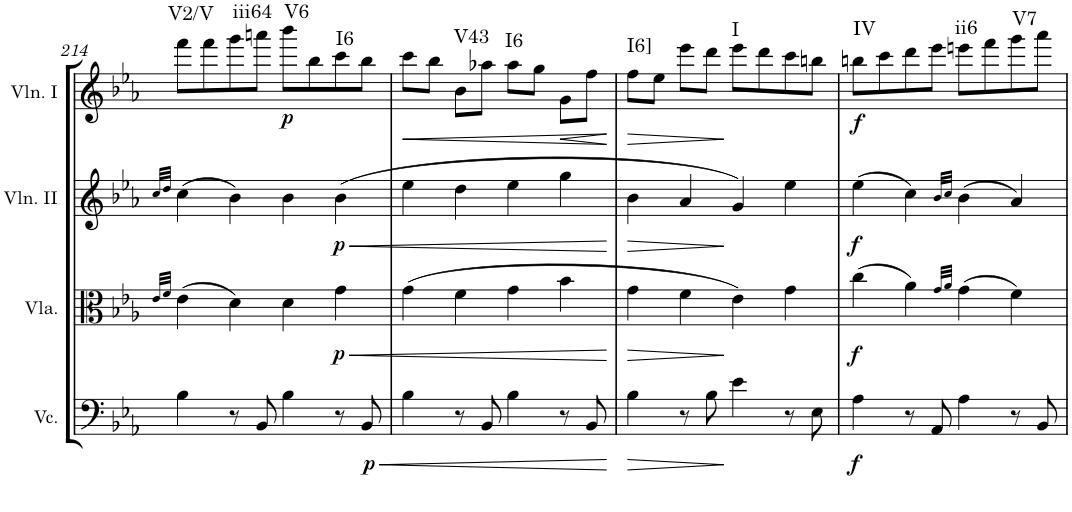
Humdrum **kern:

**kern	**dynam	**kern	**dynam	**kern	**dynam	**kern	**dynam	**harte
*part4	*part4	*part3	*part3	*part2	*part2	*part1	*part1	*part1
*staff4	*staff4	*staff3	*staff3	*staff2	*staff2	*staff1	*staff1	*
*I"Violoncello	*	*I"Viola	*	*I"Violin II	*	*I"Violin I	*	*
*I'Vc.	*	*I'Vla.	*	*I'Vln. II	*	*I'Vln. I	*	*
!!LO:PB:g=z
*clefF4	*	*clefC3	*	*clefG2	*	*clefG2	*	*
*k[b-e-a-]	*	*k[b-e-a-]	*	*k[b-e-a-]	*	*k[b-e-a-]	*	*
*M2/2	*	*M2/2	*	*M2/2	*	*M2/2	*	*
*met(c|)	*	*met(c|)	*	*met(c|)	*	*met(c|)	*	*
=214	=214	=214	=214	=214	=214	=214	=214	=214
.	.	32qe-/LLL	.	32qcc/LLL	.	.	.	.
.	.	32qf/JJJ	.	32qdd/JJJ	.	.	.	.
!	!	!	!	!	!	!	!	!LO:H:kt=V2/V
4B-\	.	(4e-\	.	(4cc\	.	8fff\L	.	N
.	.	.	.	.	.	8fff\	.	.
!	!	!	!	!	!	!	!	!LO:H:kt=iii64
8r	.	4d\)	.	4b-\)	.	8ggg\	.	N
8BB-/	.	.	.	.	.	8aaan\J	.	.
!	!	!	!	!	!	!	!LO:DY:b	!LO:H:kt=V6
4B-\	.	4d\	.	4b-\	.	8bbb-\L	p	N
.	.	.	.	.	.	8bb-\	.	.
!	!	!	!LO:HP:b	!	!LO:HP:b	!	!	!
!	!	!	!LO:DY:n=1:b	!	!LO:DY:n=1:b	!	!	!LO:H:kt=I6
8r	.	4g\	< p	(4b-\	< p	8ccc\	.	N
!	!LO:HP:b	!	!	!	!	!	!	!
!	!LO:DY:n=1:b	!	!	!	!	!	!	!
8BB-/	< p	.	.	.	.	8bb-\J	.	.
=215	=215	=215	=215	=215	=215	=215	=215	=215
!	!	!	!	!	!	!	!LO:HP:b	!
4B-\	.	(4g\	.	4ee-\	.	8ccc\L	<	.
.	.	.	.	.	.	8bb-\J	.	.
!	!	!	!	!	!	!	!	!LO:H:kt=V43
8r	.	4f\	.	4dd\	.	8b-\L	.	N
8BB-/	.	.	.	.	.	8aa-X\J	.	.
!	!	!	!	!	!	!	!	!LO:H:kt=I6
4B-\	.	4g\	.	4ee-\	.	8aa-\L	.	N
.	.	.	.	.	.	8gg\J	.	.
!	!	!	!	!	!	!	!LO:HP:b	!
8r	.	4b-\	.	4gg\	.	8g\L	<	.
8BB-/	.	.	.	.	.	8ff\J	.	.
.	[	.	[	.	[	.	[ [	.
=216	=216	=216	=216	=216	=216	=216	=216	=216
!	!LO:HP:b	!	!LO:HP:b	!	!LO:HP:b	!	!LO:HP:b	!LO:H:kt=I6]
4B-\	>	4g\	>	4b-\	>	8ff\L	>	N
.	.	.	.	.	.	8ee-\J	.	.
8r	.	4f\	.	4a-/	.	8eee-\L	.	.
8B-\	.	.	.	.	.	8ddd\J	.	.
!	!	!	!	!	!	!	!	!LO:H:kt=I
4e-\	]	4e-\)	]	4g/)	]	8eee-\L	]	N
.	.	.	.	.	.	8ddd\	.	.
8r	.	4g\	.	4ee-\	.	8ccc\	.	.
8E-\	.	.	.	.	.	8bbn\J	.	.
=217	=217	=217	=217	=217	=217	=217	=217	=217
!	!LO:DY:b	!	!LO:DY:b	!	!LO:DY:b	!	!LO:DY:b	!LO:H:kt=IV
4A-\	f	(4cc\	f	(4ee-\	f	8bbn\L	f	N
.	.	.	.	.	.	8ccc\	.	.
8r	.	4a-\)	.	4cc\)	.	8ddd\	.	.
8AA-/	.	.	.	.	.	8eee-\J	.	.
.	.	32qg/LLL	.	32qb-/LLL	.	.	.	.
.	.	32qa-/JJJ	.	32qcc/JJJ	.	.	.	.
!	!	!	!	!	!	!	!	!LO:H:kt=ii6
4A-\	.	(4g\	.	(4b-\	.	8eeen\L	.	N
.	.	.	.	.	.	8fff\	.	.
!	!	!	!	!	!	!	!	!LO:H:kt=V7
8r	.	4f\)	.	4a-/)	.	8ggg\	.	N
8BB-/	.	.	.	.	.	8aaa-\J	.	.
=	=	=	=	=	=	=	=	=
*-	*-	*-	*-	*-	*-	*-	*-	*-
